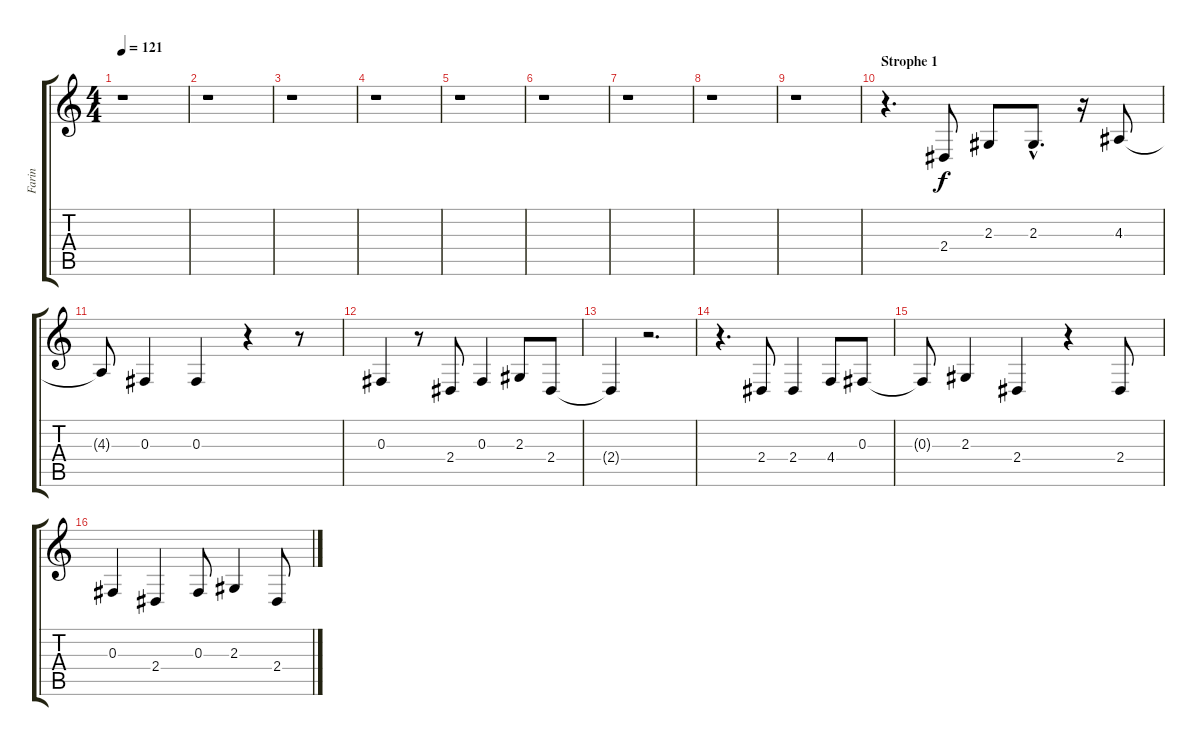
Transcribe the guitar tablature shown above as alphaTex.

\track ("Farin" "Farin") {instrument oboe}
\staff {score tabs}
\tuning (Eb4 Bb3 Gb3 Db3 Ab2 Eb2) {hide}
\ts (4 4)
\tempo 121
\clef g2
\ks c
r.1{dy f} |
r.1 |
r.1 |
r.1 |
r.1 |
r.1 |
r.1 |
r.1 |
r.1 |
\section ("" "Strophe 1")
r.4{d} 2.4.8 2.3.8 2.3{hac}.8{d} r.16 4.3.8 |
4.3{t}.8 0.3.4 0.3.4 r.4 r.8 |
0.3.4 r.8 2.4.8 0.3.4 2.3.8 2.4.8 |
2.4{t}.4 r.2{d} |
r.4{d} 2.4.8 2.4.4 4.4.8 0.3.8 |
0.3{t}.8 2.3.4 2.4.4 r.4 2.4.8 |
0.3.4 2.4.4 0.3.8 2.3.4 2.4.8
